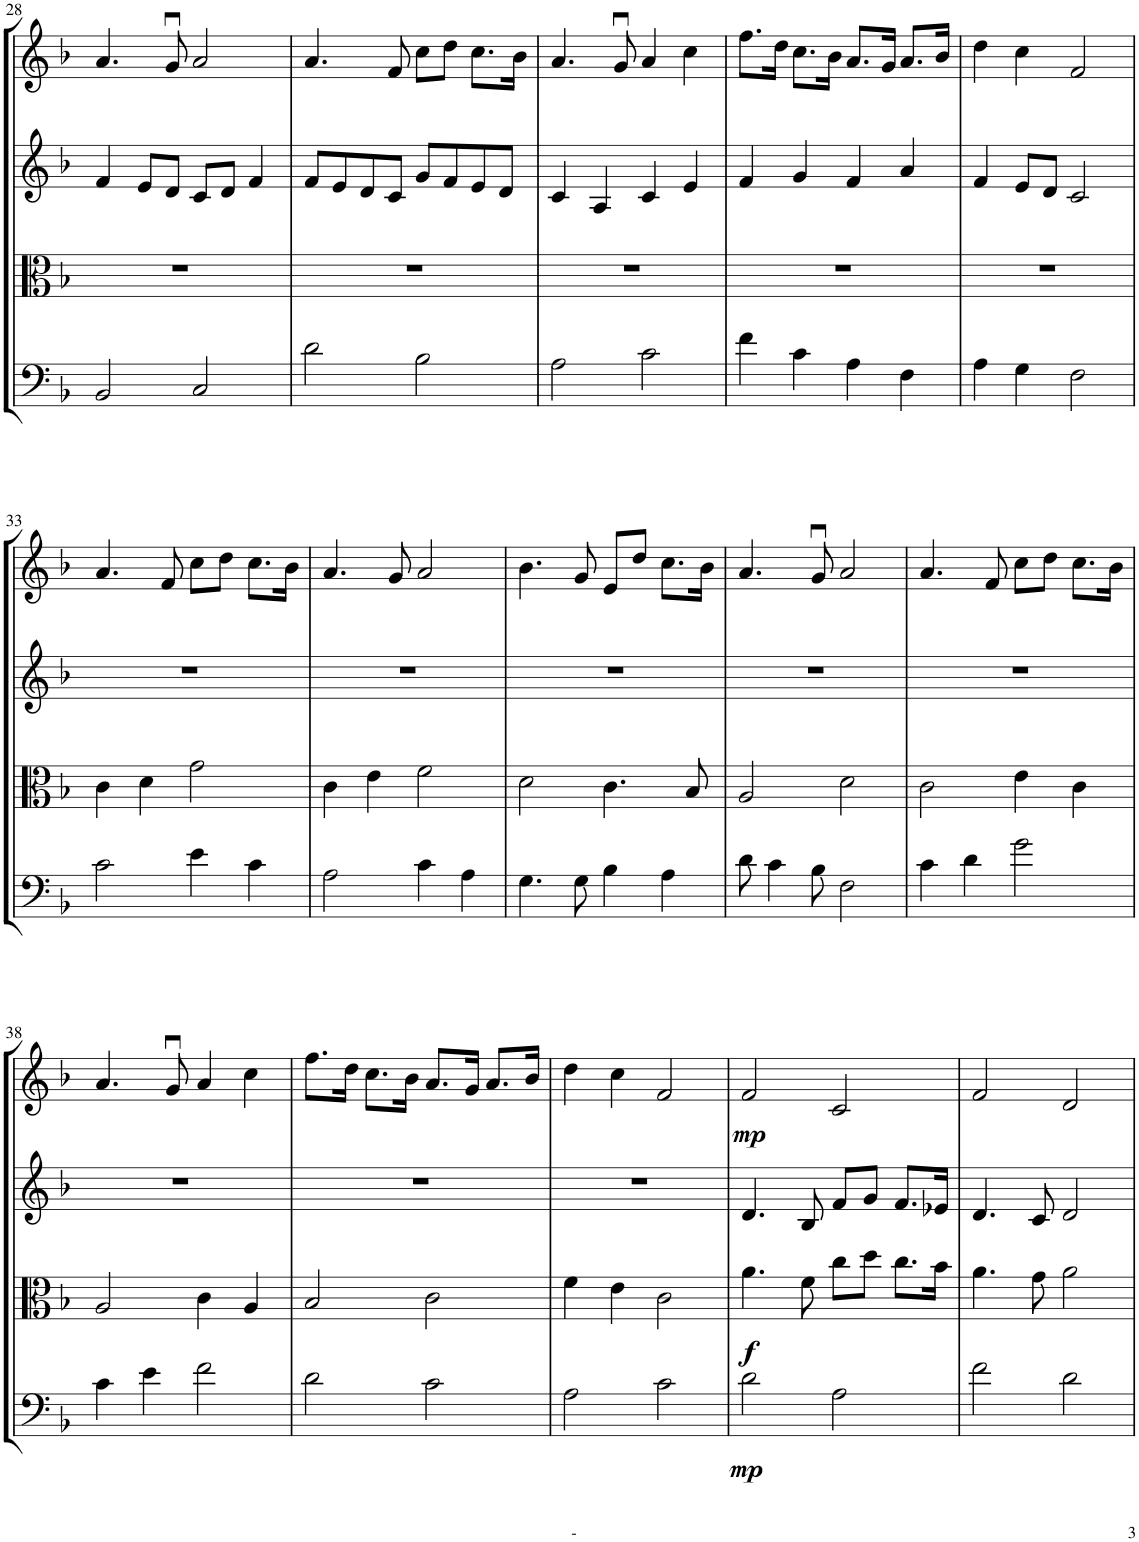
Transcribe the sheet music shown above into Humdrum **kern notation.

**kern	**dynam	**kern	**dynam	**kern	**kern	**dynam
*part4	*part4	*part3	*part3	*part2	*part1	*part1
*staff4	*staff4	*staff3	*staff3	*staff2	*staff1	*staff1
*I"Violoncello	*	*I"Viola	*	*I"Violin II	*I"Violin I	*
*I'Vc	*	*I'Vla	*	*I'Vln	*I'Vln	*
!!LO:PB:g=z
*clefF4	*	*clefC3	*	*clefG2	*clefG2	*
*k[b-]	*	*k[b-]	*	*k[b-]	*k[b-]	*
*M4/4	*	*M4/4	*	*M4/4	*M4/4	*
=28	=28	=28	=28	=28	=28	=28
2BB-/	.	1r	.	4f/	4.a/	.
.	.	.	.	8e/L	.	.
.	.	.	.	8d/J	8gu/	.
2C/	.	.	.	8c/L	2a/	.
.	.	.	.	8d/J	.	.
.	.	.	.	4f/	.	.
=29	=29	=29	=29	=29	=29	=29
2d\	.	1r	.	8f/L	4.a/	.
.	.	.	.	8e/	.	.
.	.	.	.	8d/	.	.
.	.	.	.	8c/J	8f/	.
2B-\	.	.	.	8g/L	8cc\L	.
.	.	.	.	8f/	8dd\J	.
.	.	.	.	8e/	8.cc\L	.
.	.	.	.	8d/J	.	.
.	.	.	.	.	16b-\Jk	.
=30	=30	=30	=30	=30	=30	=30
2A\	.	1r	.	4c/	4.a/	.
.	.	.	.	4A/	.	.
.	.	.	.	.	8gu/	.
2c\	.	.	.	4c/	4a/	.
.	.	.	.	4e/	4cc\	.
=31	=31	=31	=31	=31	=31	=31
4f\	.	1r	.	4f/	8.ff\L	.
.	.	.	.	.	16dd\Jk	.
4c\	.	.	.	4g/	8.cc\L	.
.	.	.	.	.	16b-\Jk	.
4A\	.	.	.	4f/	8.a/L	.
.	.	.	.	.	16g/Jk	.
4F\	.	.	.	4a/	8.a/L	.
.	.	.	.	.	16b-/Jk	.
=32	=32	=32	=32	=32	=32	=32
4A\	.	1r	.	4f/	4dd\	.
4G\	.	.	.	8e/L	4cc\	.
.	.	.	.	8d/J	.	.
2F\	.	.	.	2c/	2f/	.
!!LO:LB:g=z
=33	=33	=33	=33	=33	=33	=33
2c\	.	4c\	.	1r	4.a/	.
.	.	4d\	.	.	.	.
.	.	.	.	.	8f/	.
4e\	.	2g\	.	.	8cc\L	.
.	.	.	.	.	8dd\J	.
4c\	.	.	.	.	8.cc\L	.
.	.	.	.	.	16b-\Jk	.
=34	=34	=34	=34	=34	=34	=34
2A\	.	4c\	.	1r	4.a/	.
.	.	4e\	.	.	.	.
.	.	.	.	.	8g/	.
4c\	.	2f\	.	.	2a/	.
4A\	.	.	.	.	.	.
=35	=35	=35	=35	=35	=35	=35
4.G\	.	2d\	.	1r	4.b-\	.
8G\	.	.	.	.	8g/	.
4B-\	.	4.c\	.	.	8e/L	.
.	.	.	.	.	8dd/J	.
4A\	.	.	.	.	8.cc\L	.
.	.	8B-/	.	.	.	.
.	.	.	.	.	16b-\Jk	.
=36	=36	=36	=36	=36	=36	=36
8d\	.	2A/	.	1r	4.a/	.
4c\	.	.	.	.	.	.
8B-\	.	.	.	.	8gu/	.
2F\	.	2d\	.	.	2a/	.
=37	=37	=37	=37	=37	=37	=37
4c\	.	2c\	.	1r	4.a/	.
4d\	.	.	.	.	.	.
.	.	.	.	.	8f/	.
2g\	.	4e\	.	.	8cc\L	.
.	.	.	.	.	8dd\J	.
.	.	4c\	.	.	8.cc\L	.
.	.	.	.	.	16b-\Jk	.
!!LO:LB:g=z
=38	=38	=38	=38	=38	=38	=38
4c\	.	2A/	.	1r	4.a/	.
4e\	.	.	.	.	.	.
.	.	.	.	.	8gu/	.
2f\	.	4c\	.	.	4a/	.
.	.	4A/	.	.	4cc\	.
=39	=39	=39	=39	=39	=39	=39
2d\	.	2B-/	.	1r	8.ff\L	.
.	.	.	.	.	16dd\Jk	.
.	.	.	.	.	8.cc\L	.
.	.	.	.	.	16b-\Jk	.
2c\	.	2c\	.	.	8.a/L	.
.	.	.	.	.	16g/Jk	.
.	.	.	.	.	8.a/L	.
.	.	.	.	.	16b-/Jk	.
=40	=40	=40	=40	=40	=40	=40
2A\	.	4f\	.	1r	4dd\	.
.	.	4e\	.	.	4cc\	.
2c\	.	2c\	.	.	2f/	.
=41	=41	=41	=41	=41	=41	=41
!	!LO:DY:b	!	!LO:DY:b	!	!	!LO:DY:b
2d\	mp	4.a\	f	4.d/	2f/	mp
.	.	8f\	.	8B-/	.	.
2A\	.	8cc\L	.	8f/L	2c/	.
.	.	8dd\J	.	8g/J	.	.
.	.	8.cc\L	.	8.f/L	.	.
.	.	16b-\Jk	.	16e-X/Jk	.	.
=42	=42	=42	=42	=42	=42	=42
2f\	.	4.a\	.	4.d/	2f/	.
.	.	8g\	.	8c/	.	.
2d\	.	2a\	.	2d/	2d/	.
=	=	=	=	=	=	=
*-	*-	*-	*-	*-	*-	*-
